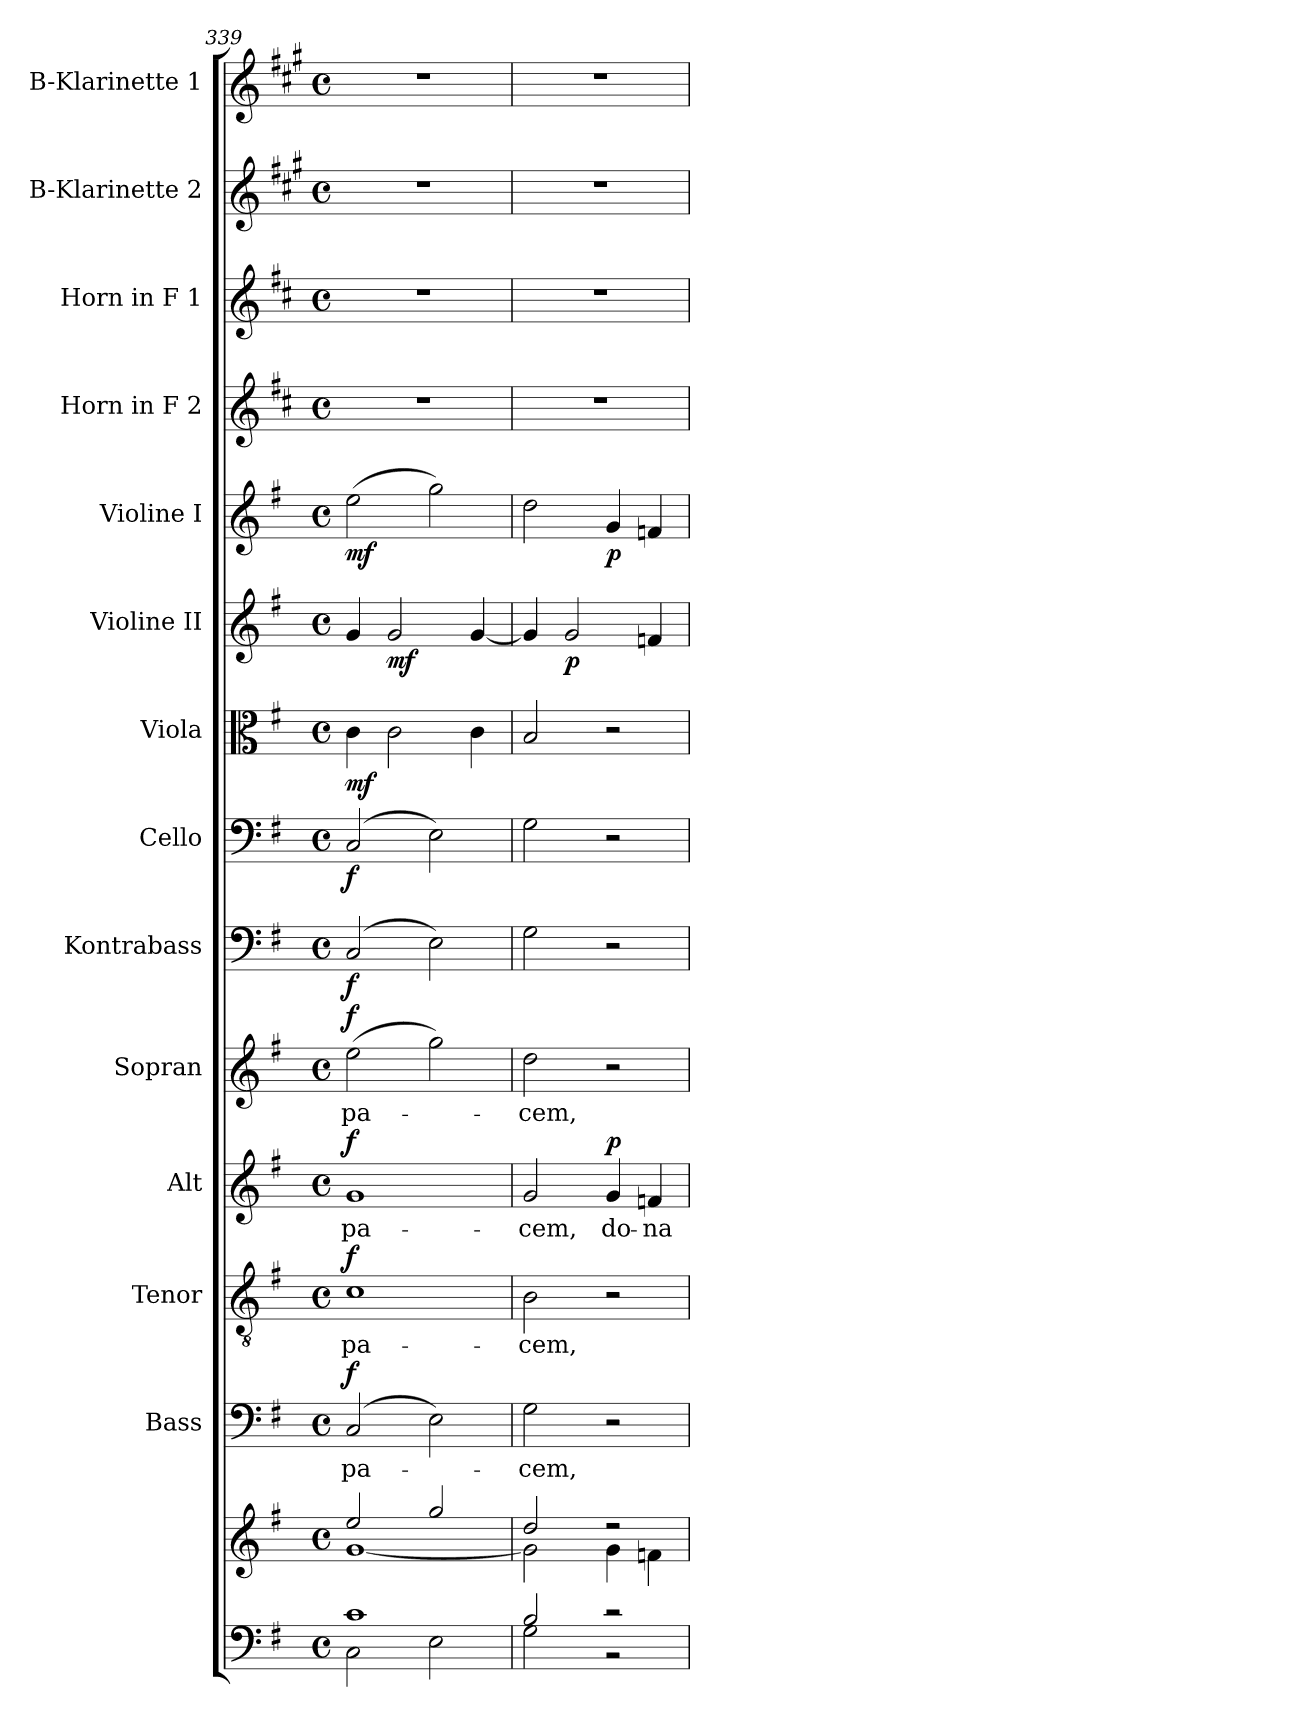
**kern	**kern	**kern	**text	**dynam	**kern	**text	**dynam	**kern	**text	**dynam	**kern	**text	**dynam	**kern	**dynam	**kern	**dynam	**kern	**dynam	**kern	**dynam	**kern	**dynam	**kern	**kern	**kern	**kern
*part14	*part14	*part13	*part13	*part13	*part12	*part12	*part12	*part11	*part11	*part11	*part10	*part10	*part10	*part9	*part9	*part8	*part8	*part7	*part7	*part6	*part6	*part5	*part5	*part4	*part3	*part2	*part1
*staff15	*staff14	*staff13	*staff13	*staff13	*staff12	*staff12	*staff12	*staff11	*staff11	*staff11	*staff10	*staff10	*staff10	*staff9	*staff9	*staff8	*staff8	*staff7	*staff7	*staff6	*staff6	*staff5	*staff5	*staff4	*staff3	*staff2	*staff1
*	*	*I"Bass	*	*	*I"Tenor	*	*	*I"Alt	*	*	*I"Sopran	*	*	*I"Kontrabass	*	*I"Cello	*	*I"Viola	*	*I"Violine II	*	*I"Violine I	*	*I"Horn in F 2	*I"Horn in F 1	*I"B-Klarinette 2	*I"B-Klarinette 1
*	*	*I'B.	*	*	*I'T.	*	*	*I'A.	*	*	*I'S.	*	*	*I'Kb.	*	*	*	*I'Vla.	*	*I'Vl. II	*	*I'Vl. I	*	*	*	*I'B Kl. 2	*I'B Kl. 1
*clefF4	*clefG2	*clefF4	*	*	*clefGv2	*	*	*clefG2	*	*	*clefG2	*	*	*clefF4	*	*clefF4	*	*clefC3	*	*clefG2	*	*clefG2	*	*clefG2	*clefG2	*clefG2	*clefG2
*	*	*	*	*	*	*	*	*	*	*	*	*	*	*ITrd7c12	*	*	*	*	*	*	*	*	*	*ITrd4c7	*ITrd4c7	*ITrd1c2	*ITrd1c2
*k[f#]	*k[f#]	*k[f#]	*	*	*k[f#]	*	*	*k[f#]	*	*	*k[f#]	*	*	*k[f#]	*	*k[f#]	*	*k[f#]	*	*k[f#]	*	*k[f#]	*	*k[f#]	*k[f#]	*k[f#]	*k[f#]
*G:	*G:	*G:	*	*	*G:	*	*	*G:	*	*	*G:	*	*	*G:	*	*G:	*	*G:	*	*G:	*	*G:	*	*G:	*G:	*G:	*G:
*M4/4	*M4/4	*M4/4	*	*	*M4/4	*	*	*M4/4	*	*	*M4/4	*	*	*M4/4	*	*M4/4	*	*M4/4	*	*M4/4	*	*M4/4	*	*M4/4	*M4/4	*M4/4	*M4/4
*met(c)	*met(c)	*met(c)	*	*	*met(c)	*	*	*met(c)	*	*	*met(c)	*	*	*met(c)	*	*met(c)	*	*met(c)	*	*met(c)	*	*met(c)	*	*met(c)	*met(c)	*met(c)	*met(c)
=339	=339	=339	=339	=339	=339	=339	=339	=339	=339	=339	=339	=339	=339	=339	=339	=339	=339	=339	=339	=339	=339	=339	=339	=339	=339	=339	=339
*^	*^	*	*	*	*	*	*	*	*	*	*	*	*	*	*	*	*	*	*	*	*	*	*	*	*	*	*
!	!	!	!	!	!LO:LY:b	!LO:DY:a	!	!LO:LY:b	!LO:DY:a	!	!LO:LY:b	!LO:DY:a	!	!LO:LY:b	!LO:DY:a	!	!LO:DY:b	!	!LO:DY:b	!	!LO:DY:b	!	!	!	!LO:DY:b	!	!	!	!
1c	2C\	2ee/	[<1g	(2C/	pa-	f	1c	pa-	f	1g	pa-	f	(>2ee\	pa-	f	(2CC/	f	(2C/	f	4c\	mf	4g/	.	(>2ee\	mf	1r	1r	1r	1r
!	!	!	!	!	!	!	!	!	!	!	!	!	!	!	!	!	!	!	!	!	!	!	!LO:DY:b	!	!	!	!	!	!
.	.	.	.	.	.	.	.	.	.	.	.	.	.	.	.	.	.	.	.	2c\	.	2g/	mf	.	.	.	.	.	.
.	2E\	2gg/	.	2E\)	.	.	.	.	.	.	.	.	2gg\)	.	.	2EE\)	.	2E\)	.	.	.	.	.	2gg\)	.	.	.	.	.
.	.	.	.	.	.	.	.	.	.	.	.	.	.	.	.	.	.	.	.	4c\	.	[4g/	.	.	.	.	.	.	.
=340	=340	=340	=340	=340	=340	=340	=340	=340	=340	=340	=340	=340	=340	=340	=340	=340	=340	=340	=340	=340	=340	=340	=340	=340	=340	=340	=340	=340	=340
!	!	!	!	!	!LO:LY:b	!	!	!LO:LY:b	!	!	!LO:LY:b	!	!	!LO:LY:b	!	!	!	!	!	!	!	!	!	!	!	!	!	!	!
2B/	2G\	2dd/	2g\]	2G\	-cem,	.	2B\	-cem,	.	2g/	-cem,	.	2dd\	-cem,	.	2GG\	.	2G\	.	2B/	.	4g/]	.	2dd\	.	1r	1r	1r	1r
!	!	!	!	!	!	!	!	!	!	!	!	!	!	!	!	!	!	!	!	!	!	!	!LO:DY:b	!	!	!	!	!	!
.	.	.	.	.	.	.	.	.	.	.	.	.	.	.	.	.	.	.	.	.	.	2g/	p	.	.	.	.	.	.
!	!	!	!	!	!	!	!	!	!	!	!LO:LY:b	!LO:DY:a	!	!	!	!	!	!	!	!	!	!	!	!	!LO:DY:b	!	!	!	!
2r	2r	2rdd	4g\	2r	.	.	2r	.	.	4g/	do-	p	2r	.	.	2r	.	2r	.	2r	.	.	.	4g/	p	.	.	.	.
!	!	!	!	!	!	!	!	!	!	!	!LO:LY:b	!	!	!	!	!	!	!	!	!	!	!	!	!	!	!	!	!	!
.	.	.	4fn\	.	.	.	.	.	.	4fn/	-na	.	.	.	.	.	.	.	.	.	.	4fn/	.	4fn/	.	.	.	.	.
*v	*v	*	*	*	*	*	*	*	*	*	*	*	*	*	*	*	*	*	*	*	*	*	*	*	*	*	*	*	*
*	*v	*v	*	*	*	*	*	*	*	*	*	*	*	*	*	*	*	*	*	*	*	*	*	*	*	*	*	*
=	=	=	=	=	=	=	=	=	=	=	=	=	=	=	=	=	=	=	=	=	=	=	=	=	=	=	=
*-	*-	*-	*-	*-	*-	*-	*-	*-	*-	*-	*-	*-	*-	*-	*-	*-	*-	*-	*-	*-	*-	*-	*-	*-	*-	*-	*-
